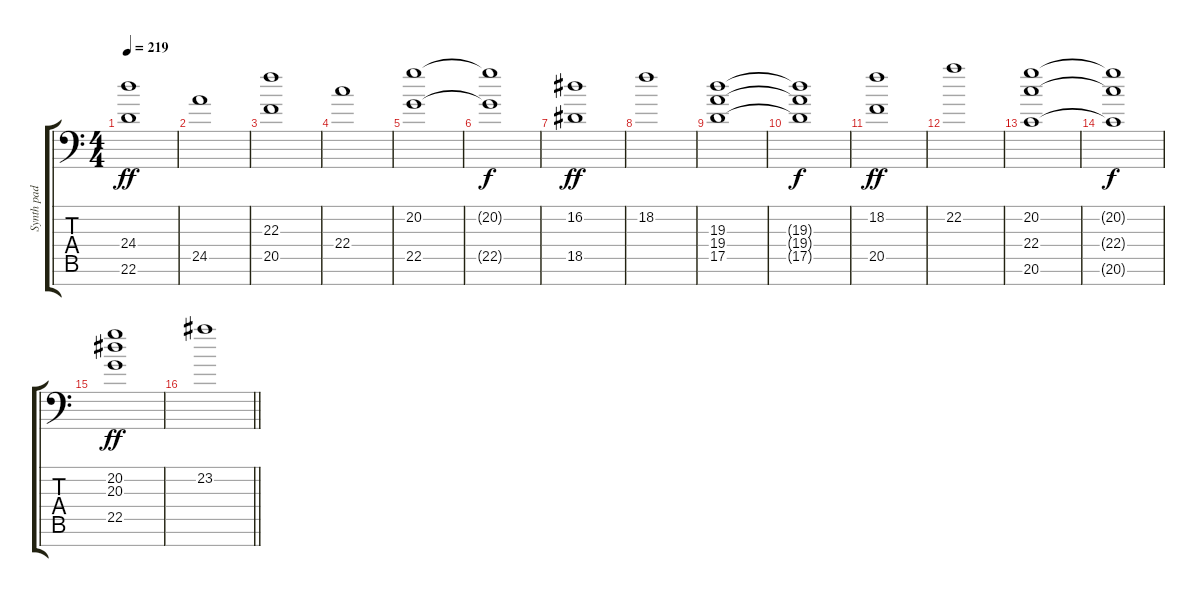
\track ("Synth pad" "Synth pad") {instrument lead1square}
\staff {score tabs}
\tuning (C8 B3 G3 D3 A2 E2 A-1) {hide}
\ts (4 4)
\tempo 219
\clef f4
\ks c
(24.4 22.6).1{dy ff} |
24.5.1 |
(22.3 20.5).1 |
22.4.1 |
(20.2 22.5).1 |
(20.2{t} 22.5{t}).1{dy f} |
(16.2 18.5).1{dy ff} |
18.2.1 |
(19.3 19.4 17.5).1 |
(19.3{t} 19.4{t} 17.5{t}).1{dy f} |
(18.2 20.5).1{dy ff} |
22.2.1 |
(20.2 22.4 20.6).1 |
(20.2{t} 22.4{t} 20.6{t}).1{dy f} |
(20.2 20.3 22.5).1{dy ff} |
\barLineRight lightlight
23.2.1
